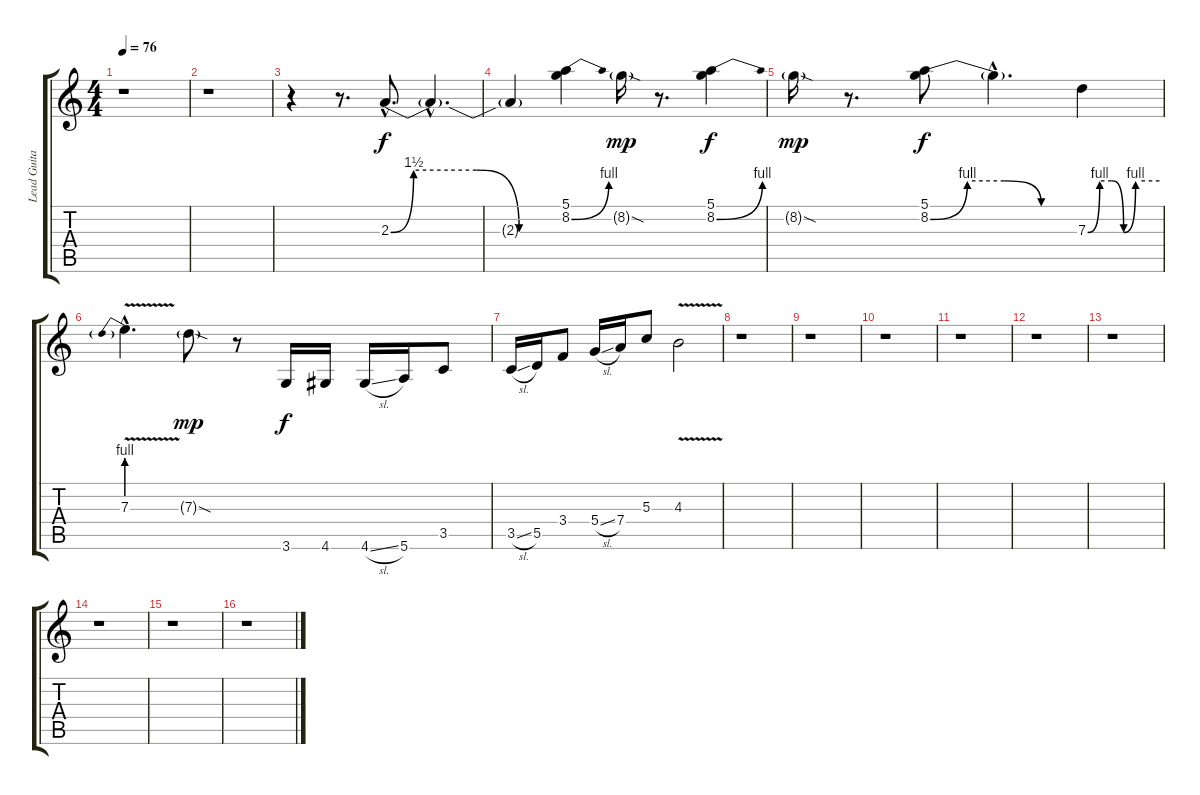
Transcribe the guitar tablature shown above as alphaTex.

\track ("Lead Guitar" "Lead Guita") {instrument distortionguitar}
\staff {score tabs}
\tuning (E4 B3 G3 D3 A2 E2) {hide}
\ts (4 4)
\tempo 76
\clef g2
\ks c
r.1{dy f} |
r.1 |
r.4 r.8{d} 2.3{be (custom 0 0 8 6 20 6 30 6 45 0 60 0) hac}.8{d} 2.3{hac t}.4{d} |
2.3{t}.4 (5.1 8.2{be (bend 0 0 60 4)}).4 8.2{sod g}.16{dy mp} r.8{d} (5.1 8.2{be (bend 0 0 60 4)}).4{dy f} |
8.2{sod g}.16{dy mp} r.8{d} (5.1 8.2{be (custom 0 0 15 4 30 4 45 0 60 0)}).8{dy f} 8.2{hac t}.4{d} 7.3{be (custom 0 0 10 4 20 4 30 0 40 4 60 4)}.4 |
7.3{be (prebend 0 4 60 4) v hac}.4{d} 7.3{sod g}.8{dy mp} r.8 3.6.16{dy f} 4.6.16 4.6{sl}.16 5.6.16 3.5.8 |
3.5{sl}.16 5.5.16 3.4.8 5.4{sl}.16 7.4.16 5.3.8 4.3{v}.2 |
r.1 |
r.1 |
r.1 |
r.1 |
r.1 |
r.1 |
r.1 |
r.1 |
r.1
